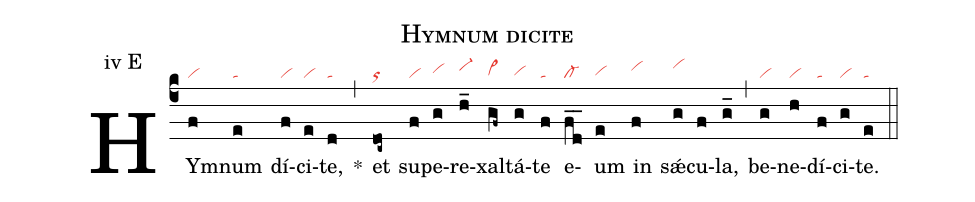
name: Hymnum dicite;
mode: 4;
annotation: iv E;
nabc-lines: 1;
%%
(c4)
HYm(f|vi)num(e|ta) dí(f|vi)ci(e|vi)te,(d|ta) *(,)
et(doc~|or) su(f|vi)pe(g|vihh)re(h_|vi-hi)xal(gf~|vi>hg)tá(g|vihg)te(f|ta)
e(f_d_|cl-)um(e|vihg) in(f|vihi) sǽ(g|vihj)cu(f)la,(g_) (,)
be(g|vi)ne(h|vi)dí(f|ta)ci(g|vi)te.(e|ta) (::)
